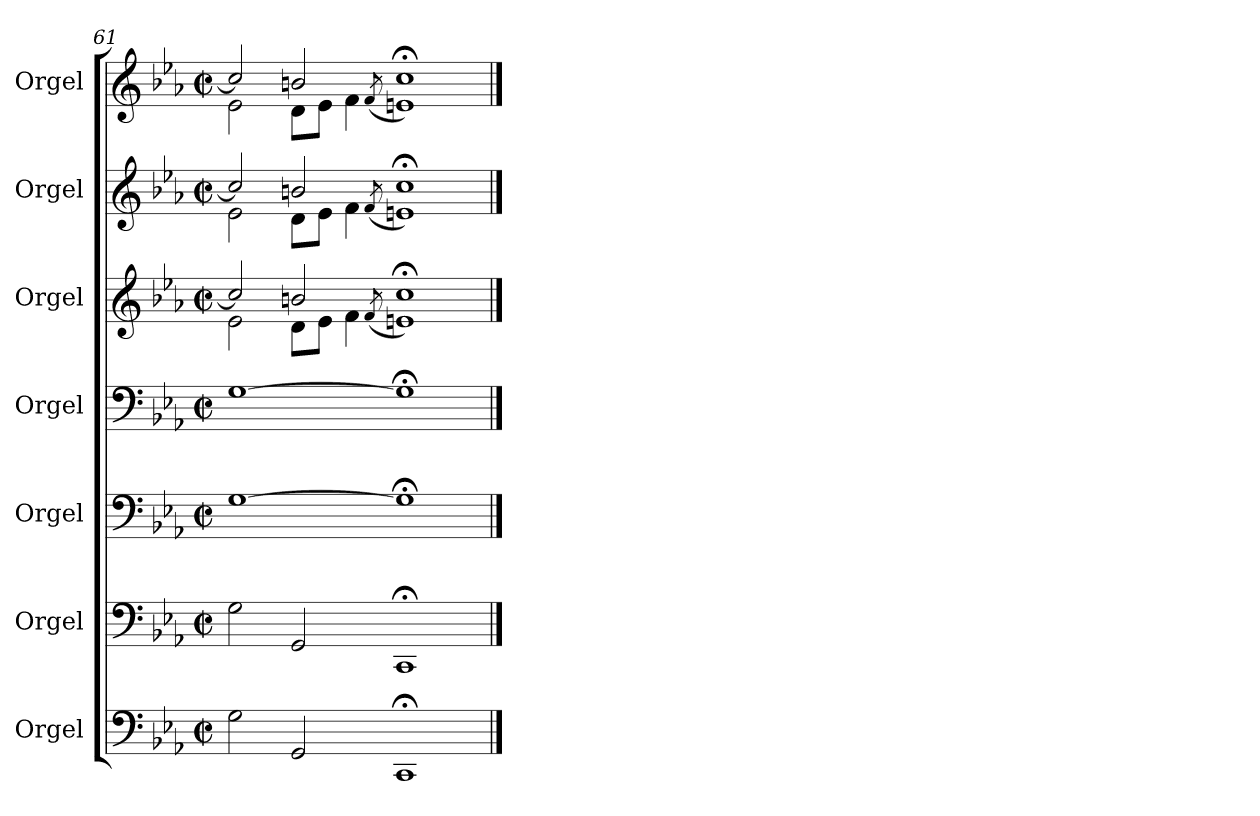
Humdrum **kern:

**kern	**kern	**kern	**kern	**kern	**kern	**kern
*part7	*part6	*part5	*part4	*part3	*part2	*part1
*staff7	*staff6	*staff5	*staff4	*staff3	*staff2	*staff1
*I"Orgel	*I"Orgel	*I"Orgel	*I"Orgel	*I"Orgel	*I"Orgel	*I"Orgel
*clefF4	*clefF4	*clefF4	*clefF4	*clefG2	*clefG2	*clefG2
*k[b-e-a-]	*k[b-e-a-]	*k[b-e-a-]	*k[b-e-a-]	*k[b-e-a-]	*k[b-e-a-]	*k[b-e-a-]
*M4/2	*M4/2	*M4/2	*M4/2	*M4/2	*M4/2	*M4/2
*met(c|)	*met(c|)	*met(c|)	*met(c|)	*met(c|)	*met(c|)	*met(c|)
*MM106	*MM106	*MM106	*MM106	*MM106	*MM106	*MM106
=61	=61	=61	=61	=61	=61	=61
*	*	*	*	*^	*^	*^
2G\	2G\	[1G	[1G	2cc/]	2e-\	2cc/]	2e-\	2cc/]	2e-\
*	*	*	*	*	*	*	*	*MM96	*
2GG/	2GG/	.	.	2bn/	8d\L	2bn/	8d\L	2bn/	8d\L
.	.	.	.	.	8e-\J	.	8e-\J	.	8e-\J
.	.	.	.	.	4f\	.	4f\	.	4f\
*	*	*	*	*	*	*	*	*MM76	*
.	.	.	.	.	(<8qf/	.	(<8qf/	.	(<8qf/
1CC;<	1CC;<	1G;<]	1G;<]	1cc;<	1en)	1cc;<	1en)	1cc;<	1en)
*	*	*	*	*v	*v	*	*	*v	*v
*	*	*	*	*	*v	*v	*
==	==	==	==	==	==	==
*-	*-	*-	*-	*-	*-	*-
